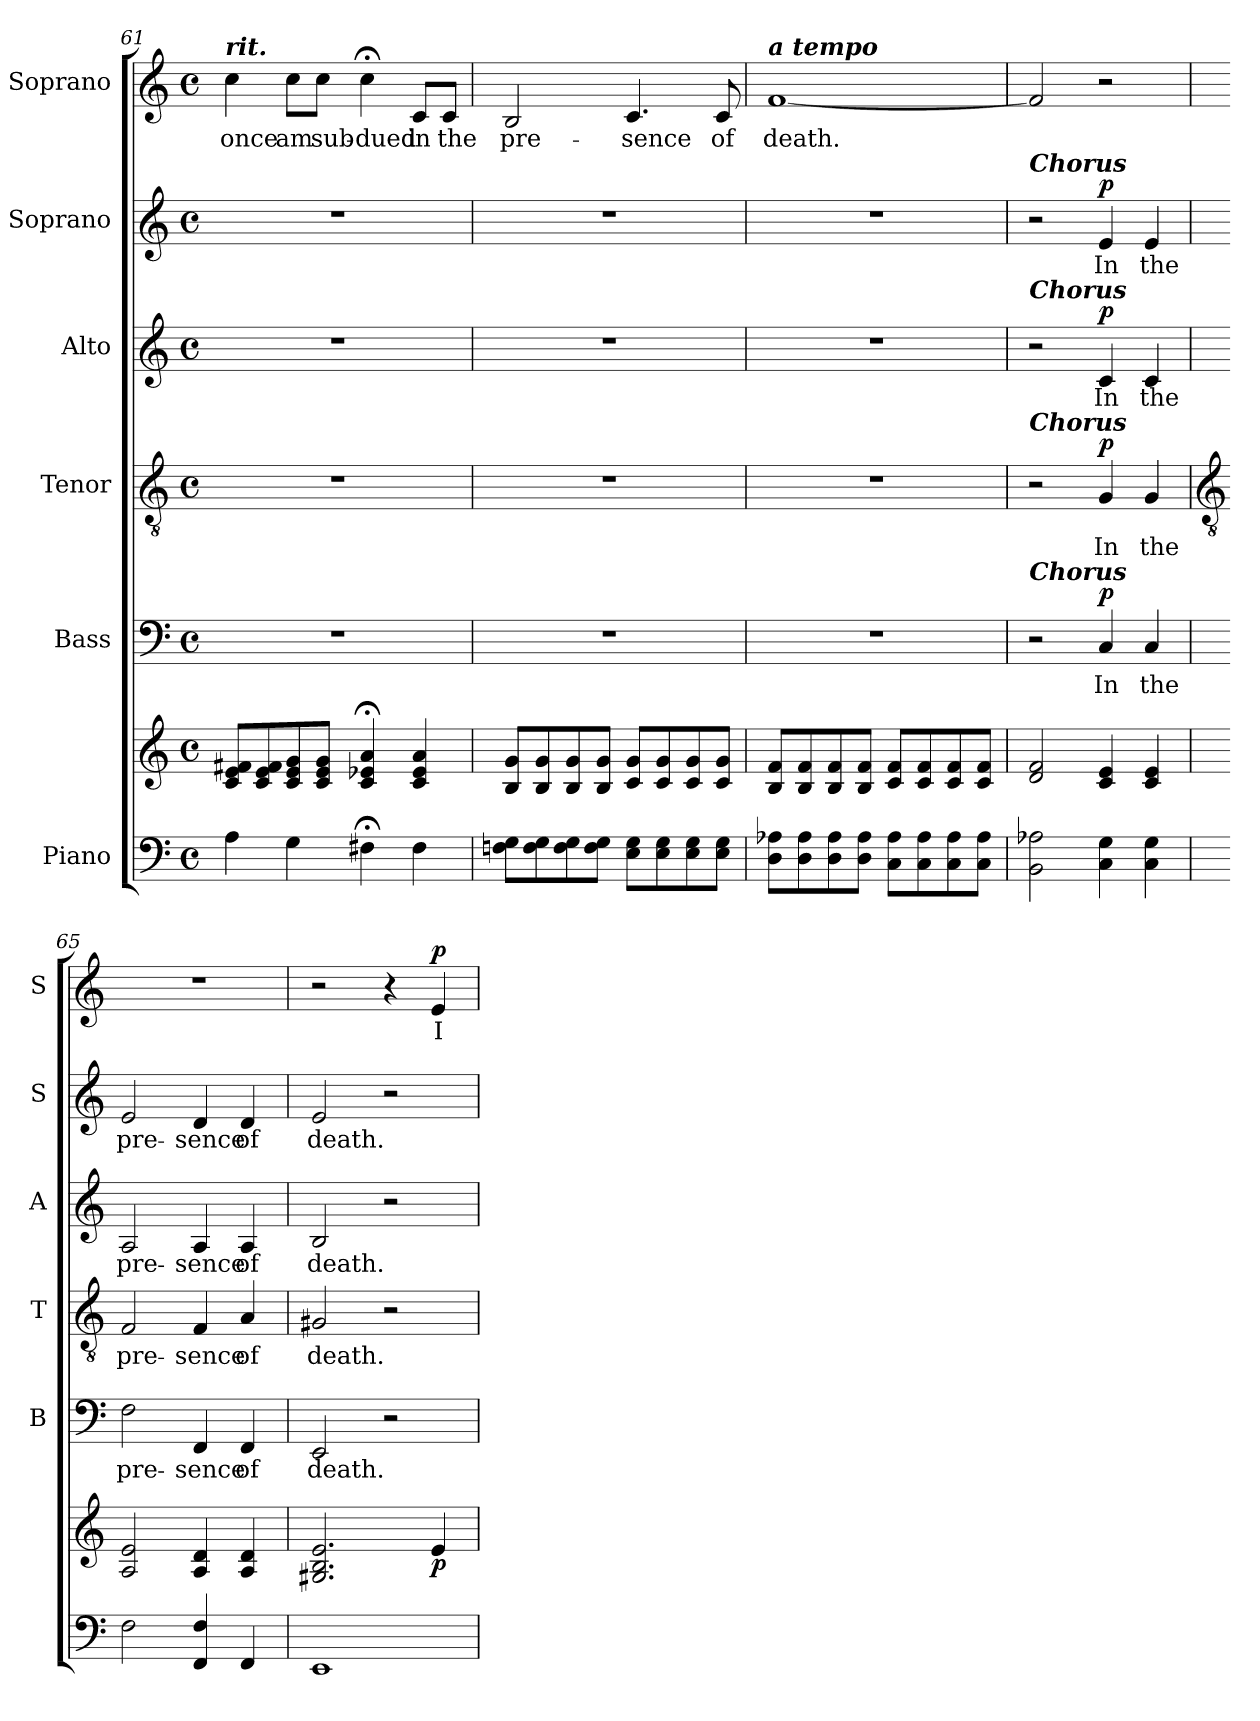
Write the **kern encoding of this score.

**kern	**kern	**dynam	**kern	**text	**dynam	**kern	**text	**dynam	**kern	**text	**dynam	**kern	**text	**dynam	**kern	**text	**dynam
*part6	*part6	*part6	*part5	*part5	*part5	*part4	*part4	*part4	*part3	*part3	*part3	*part2	*part2	*part2	*part1	*part1	*part1
*staff7	*staff6	*staff6/7	*staff5	*staff5	*staff5	*staff4	*staff4	*staff4	*staff3	*staff3	*staff3	*staff2	*staff2	*staff2	*staff1	*staff1	*staff1
*I"Piano	*	*	*I"Bass	*	*	*I"Tenor	*	*	*I"Alto	*	*	*I"Soprano	*	*	*I"Soprano	*	*
*	*	*	*I'B	*	*	*I'T	*	*	*I'A	*	*	*I'S	*	*	*I'S	*	*
*clefF4	*clefG2	*	*clefF4	*	*	*clefGv2	*	*	*clefG2	*	*	*clefG2	*	*	*clefG2	*	*
*k[]	*k[]	*	*k[]	*	*	*k[]	*	*	*k[]	*	*	*k[]	*	*	*k[]	*	*
*C:	*C:	*	*C:	*	*	*C:	*	*	*C:	*	*	*C:	*	*	*C:	*	*
*M4/4	*M4/4	*	*M4/4	*	*	*M4/4	*	*	*M4/4	*	*	*M4/4	*	*	*M4/4	*	*
*met(c)	*met(c)	*	*met(c)	*	*	*met(c)	*	*	*met(c)	*	*	*met(c)	*	*	*met(c)	*	*
=61	=61	=61	=61	=61	=61	=61	=61	=61	=61	=61	=61	=61	=61	=61	=61	=61	=61
!	!	!	!	!	!	!	!	!	!	!	!	!	!	!	!LO:TX:a:Bi:t=rit.	!	!
!	!	!	!	!	!	!	!	!	!	!	!	!	!	!	!	!LO:LY:b	!
4A	8c 8e 8f#XL	.	1r	.	.	1r	.	.	1r	.	.	1r	.	.	4cc	once	.
.	8c 8e 8f#	.	.	.	.	.	.	.	.	.	.	.	.	.	.	.	.
!	!	!	!	!	!	!	!	!	!	!	!	!	!	!	!	!LO:LY:b	!
4G	8c 8e 8g	.	.	.	.	.	.	.	.	.	.	.	.	.	8cc\L	am	.
!	!	!	!	!	!	!	!	!	!	!	!	!	!	!	!	!LO:LY:b	!
.	8c 8e 8gJ	.	.	.	.	.	.	.	.	.	.	.	.	.	8cc\J	sub-	.
!	!	!	!	!	!	!	!	!	!	!	!	!	!	!	!	!LO:LY:b	!
4F#X;<	4c;< 4e-X;< 4a;<	.	.	.	.	.	.	.	.	.	.	.	.	.	4cc;<	-dued	.
!	!	!	!	!	!	!	!	!	!	!	!	!	!	!	!	!LO:LY:b	!
4F#	4c 4e- 4a	.	.	.	.	.	.	.	.	.	.	.	.	.	8c/L	in	.
!	!	!	!	!	!	!	!	!	!	!	!	!	!	!	!	!LO:LY:b	!
.	.	.	.	.	.	.	.	.	.	.	.	.	.	.	8c/J	the	.
=62	=62	=62	=62	=62	=62	=62	=62	=62	=62	=62	=62	=62	=62	=62	=62	=62	=62
!	!	!	!	!	!	!	!	!	!	!	!	!	!	!	!	!LO:LY:b	!
8Fn 8GL	8B 8gL	.	1r	.	.	1r	.	.	1r	.	.	1r	.	.	2B	pre-	.
8F 8G	8B 8g	.	.	.	.	.	.	.	.	.	.	.	.	.	.	.	.
8F 8G	8B 8g	.	.	.	.	.	.	.	.	.	.	.	.	.	.	.	.
8F 8GJ	8B 8gJ	.	.	.	.	.	.	.	.	.	.	.	.	.	.	.	.
!	!	!	!	!	!	!	!	!	!	!	!	!	!	!	!	!LO:LY:b	!
8E 8GL	8c 8gL	.	.	.	.	.	.	.	.	.	.	.	.	.	4.c	-sence	.
8E 8G	8c 8g	.	.	.	.	.	.	.	.	.	.	.	.	.	.	.	.
8E 8G	8c 8g	.	.	.	.	.	.	.	.	.	.	.	.	.	.	.	.
!	!	!	!	!	!	!	!	!	!	!	!	!	!	!	!	!LO:LY:b	!
8E 8GJ	8c 8gJ	.	.	.	.	.	.	.	.	.	.	.	.	.	8c	of	.
=63	=63	=63	=63	=63	=63	=63	=63	=63	=63	=63	=63	=63	=63	=63	=63	=63	=63
!	!	!	!	!	!	!	!	!	!	!	!	!	!	!	!LO:TX:a:Bi:t=a tempo	!	!
!	!	!	!	!	!	!	!	!	!	!	!	!	!	!	!	!LO:LY:b	!
8D 8A-XL	8B 8fL	.	1r	.	.	1r	.	.	1r	.	.	1r	.	.	[1f	death.	.
8D 8A-	8B 8f	.	.	.	.	.	.	.	.	.	.	.	.	.	.	.	.
8D 8A-	8B 8f	.	.	.	.	.	.	.	.	.	.	.	.	.	.	.	.
8D 8A-J	8B 8fJ	.	.	.	.	.	.	.	.	.	.	.	.	.	.	.	.
8C 8A-L	8c 8fL	.	.	.	.	.	.	.	.	.	.	.	.	.	.	.	.
8C 8A-	8c 8f	.	.	.	.	.	.	.	.	.	.	.	.	.	.	.	.
8C 8A-	8c 8f	.	.	.	.	.	.	.	.	.	.	.	.	.	.	.	.
8C 8A-J	8c 8fJ	.	.	.	.	.	.	.	.	.	.	.	.	.	.	.	.
=64	=64	=64	=64	=64	=64	=64	=64	=64	=64	=64	=64	=64	=64	=64	=64	=64	=64
!	!	!	!	!	!	!	!	!	!	!	!	!LO:TX:a:Bi:t=Chorus	!	!	!	!	!
!	!	!	!	!	!	!	!	!	!LO:TX:a:Bi:t=Chorus	!	!	!	!	!	!	!	!
!	!	!	!	!	!	!LO:TX:a:Bi:t=Chorus	!	!	!	!	!	!	!	!	!	!	!
!	!	!	!LO:TX:a:Bi:t=Chorus	!	!	!	!	!	!	!	!	!	!	!	!	!	!
2BB 2A-X	2d 2f	.	2r	.	.	2r	.	.	2r	.	.	2r	.	.	2f]	.	.
!	!	!	!	!LO:LY:b	!LO:DY:b	!	!LO:LY:b	!LO:DY:b	!	!LO:LY:b	!LO:DY:b	!	!LO:LY:b	!LO:DY:b	!	!	!
4C 4G	4c 4e	.	4C	In	p	4G	In	p	4c	In	p	4e	In	p	2r	.	.
!	!	!	!	!LO:LY:b	!	!	!LO:LY:b	!	!	!LO:LY:b	!	!	!LO:LY:b	!	!	!	!
4C 4G	4c 4e	.	4C	the	.	4G	the	.	4c	the	.	4e	the	.	.	.	.
!!LO:LB:g=z
=65	=65	=65	=65	=65	=65	=65	=65	=65	=65	=65	=65	=65	=65	=65	=65	=65	=65
*	*	*	*	*	*	*clefGv2	*	*	*	*	*	*	*	*	*	*	*
!	!	!	!	!LO:LY:b	!	!	!LO:LY:b	!	!	!LO:LY:b	!	!	!LO:LY:b	!	!	!	!
2F	2A 2e	.	2F	pre-	.	2F	pre-	.	2A	pre-	.	2e	pre-	.	1r	.	.
!	!	!	!	!LO:LY:b	!	!	!LO:LY:b	!	!	!LO:LY:b	!	!	!LO:LY:b	!	!	!	!
4FF 4F	4A 4d	.	4FF	-sence	.	4F	-sence	.	4A	-sence	.	4d	-sence	.	.	.	.
!	!	!	!	!LO:LY:b	!	!	!LO:LY:b	!	!	!LO:LY:b	!	!	!LO:LY:b	!	!	!	!
4FF	4A 4d	.	4FF	of	.	4A	of	.	4A	of	.	4d	of	.	.	.	.
=66	=66	=66	=66	=66	=66	=66	=66	=66	=66	=66	=66	=66	=66	=66	=66	=66	=66
!	!	!	!	!LO:LY:b	!	!	!LO:LY:b	!	!	!LO:LY:b	!	!	!LO:LY:b	!	!	!	!
1EE	2.G#X 2.B 2.e	.	2EE	death.	.	2G#X	death.	.	2B	death.	.	2e	death.	.	2r	.	.
.	.	.	2r	.	.	2r	.	.	2r	.	.	2r	.	.	4r	.	.
!	!	!LO:DY:b	!	!	!	!	!	!	!	!	!	!	!	!	!	!LO:LY:b	!LO:DY:b
.	4e	p	.	.	.	.	.	.	.	.	.	.	.	.	4e	I	p
=	=	=	=	=	=	=	=	=	=	=	=	=	=	=	=	=	=
*-	*-	*-	*-	*-	*-	*-	*-	*-	*-	*-	*-	*-	*-	*-	*-	*-	*-
